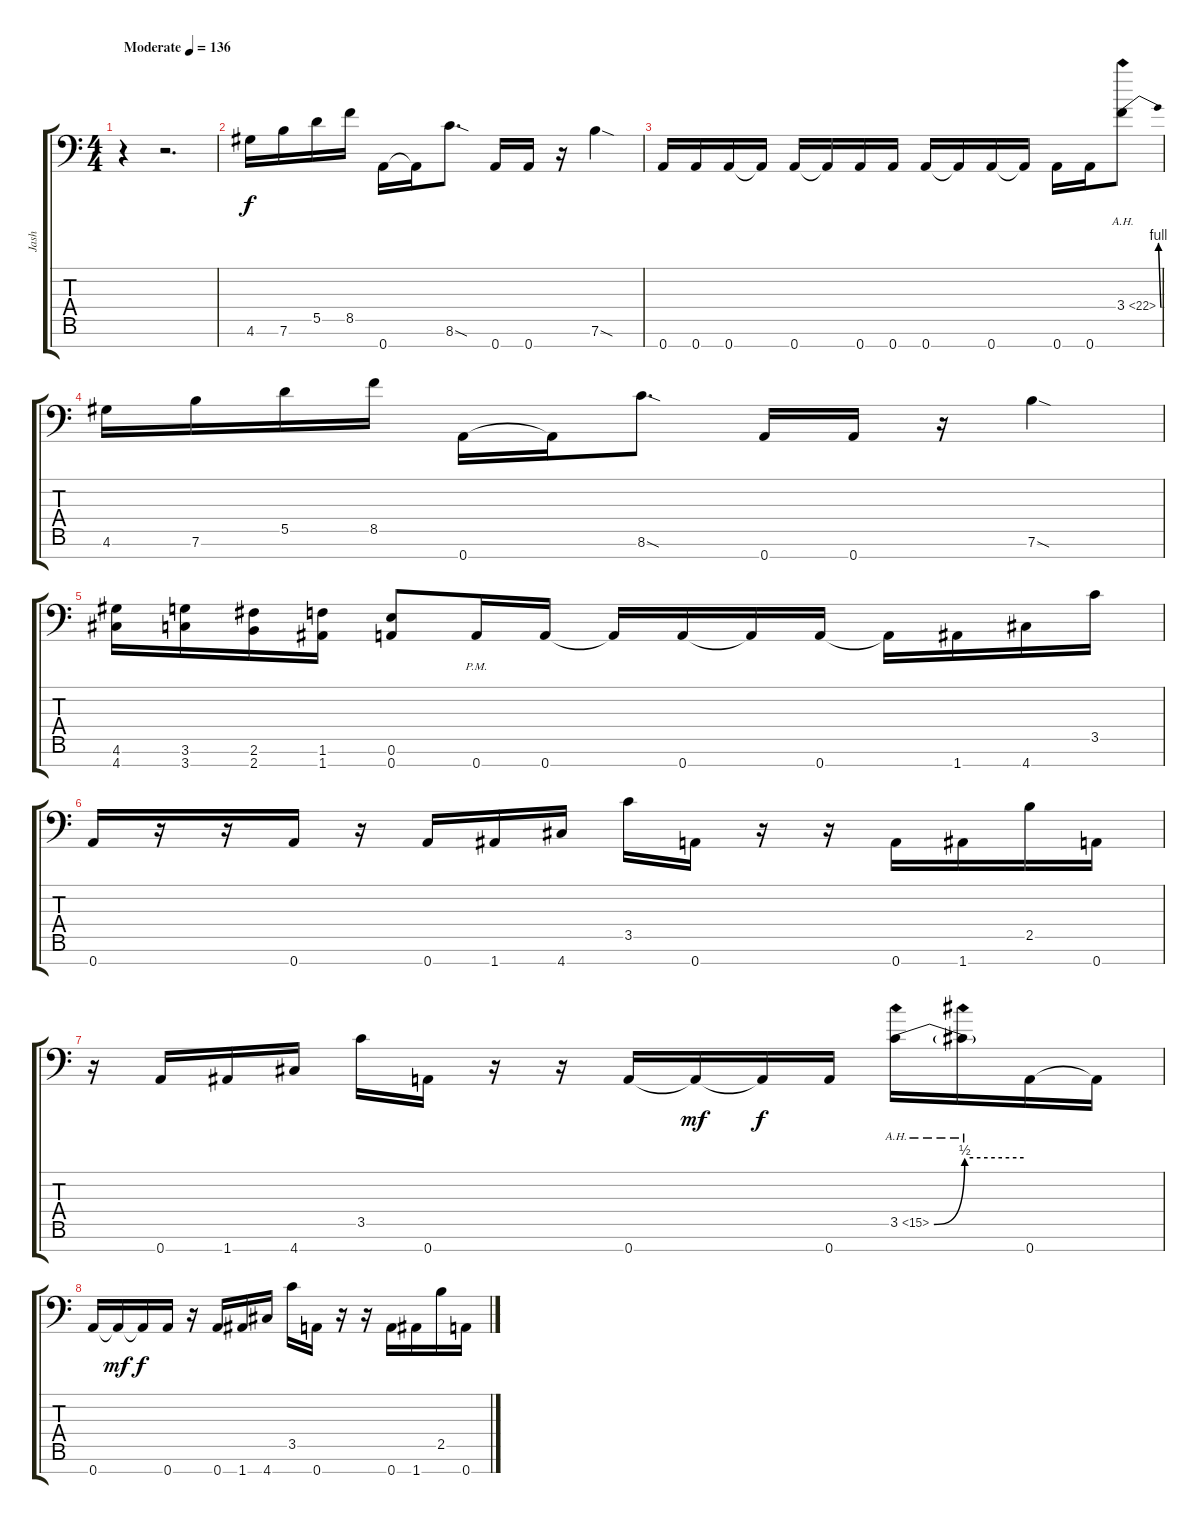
\track ("Jash" "Jash") {instrument distortionguitar}
\staff {score tabs}
\tuning (E4 B3 G3 D3 A2 E2 A1) {hide}
\ts (4 4)
\tempo (136 "Moderate")
\clef f4
\ks c
r.4{dy f instrument distortionguitar} r.2{d} |
4.6.16 7.6.16 5.5.16 8.5.16 0.7.16 0.7{t}.16 8.6{sod}.8{d} 0.7.16 0.7.16 r.16 7.6{sod}.4 |
0.7.16 0.7.16 0.7.16 0.7{t}.16 0.7.16 0.7{t}.16 0.7.16 0.7.16 0.7.16 0.7{t}.16 0.7.16 0.7{t}.16 0.7.16 0.7.16 3.4{be (bend 0 0 60 4) ah 19}.8 |
4.6.16 7.6.16 5.5.16 8.5.16 0.7.16 0.7{t}.16 8.6{sod}.8{d} 0.7.16 0.7.16 r.16 7.6{sod}.4 |
(4.6 4.7).16 (3.6 3.7).16 (2.6 2.7).16 (1.6 1.7).16 (0.6 0.7).8 0.7{pm}.16 0.7.16 0.7{t}.16 0.7.16 0.7{t}.16 0.7.16 0.7{t}.16 1.7.16 4.7.16 3.5.16 |
0.7.16 r.16 r.16 0.7.16 r.16 0.7.16 1.7.16 4.7.16 3.5.16 0.7.16 r.16 r.16 0.7.16 1.7.16 2.5.16 0.7.16 |
r.16 0.7.16 1.7.16 4.7.16 3.5.16 0.7.16 r.16 r.16 0.7.16 0.7{t}.16{dy mf} 0.7{t}.16{dy f} 0.7.16 3.5{be (bend 0 0 60 2) ah 12}.16 3.5{be (hold 0 2 60 2) ah 12 t}.16 0.7.16 0.7{t}.16 |
0.7.16 0.7{t}.16{dy mf} 0.7{t}.16{dy f} 0.7.16 r.16 0.7.16 1.7.16 4.7.16 3.5.16 0.7.16 r.16 r.16 0.7.16 1.7.16 2.5.16 0.7.16
